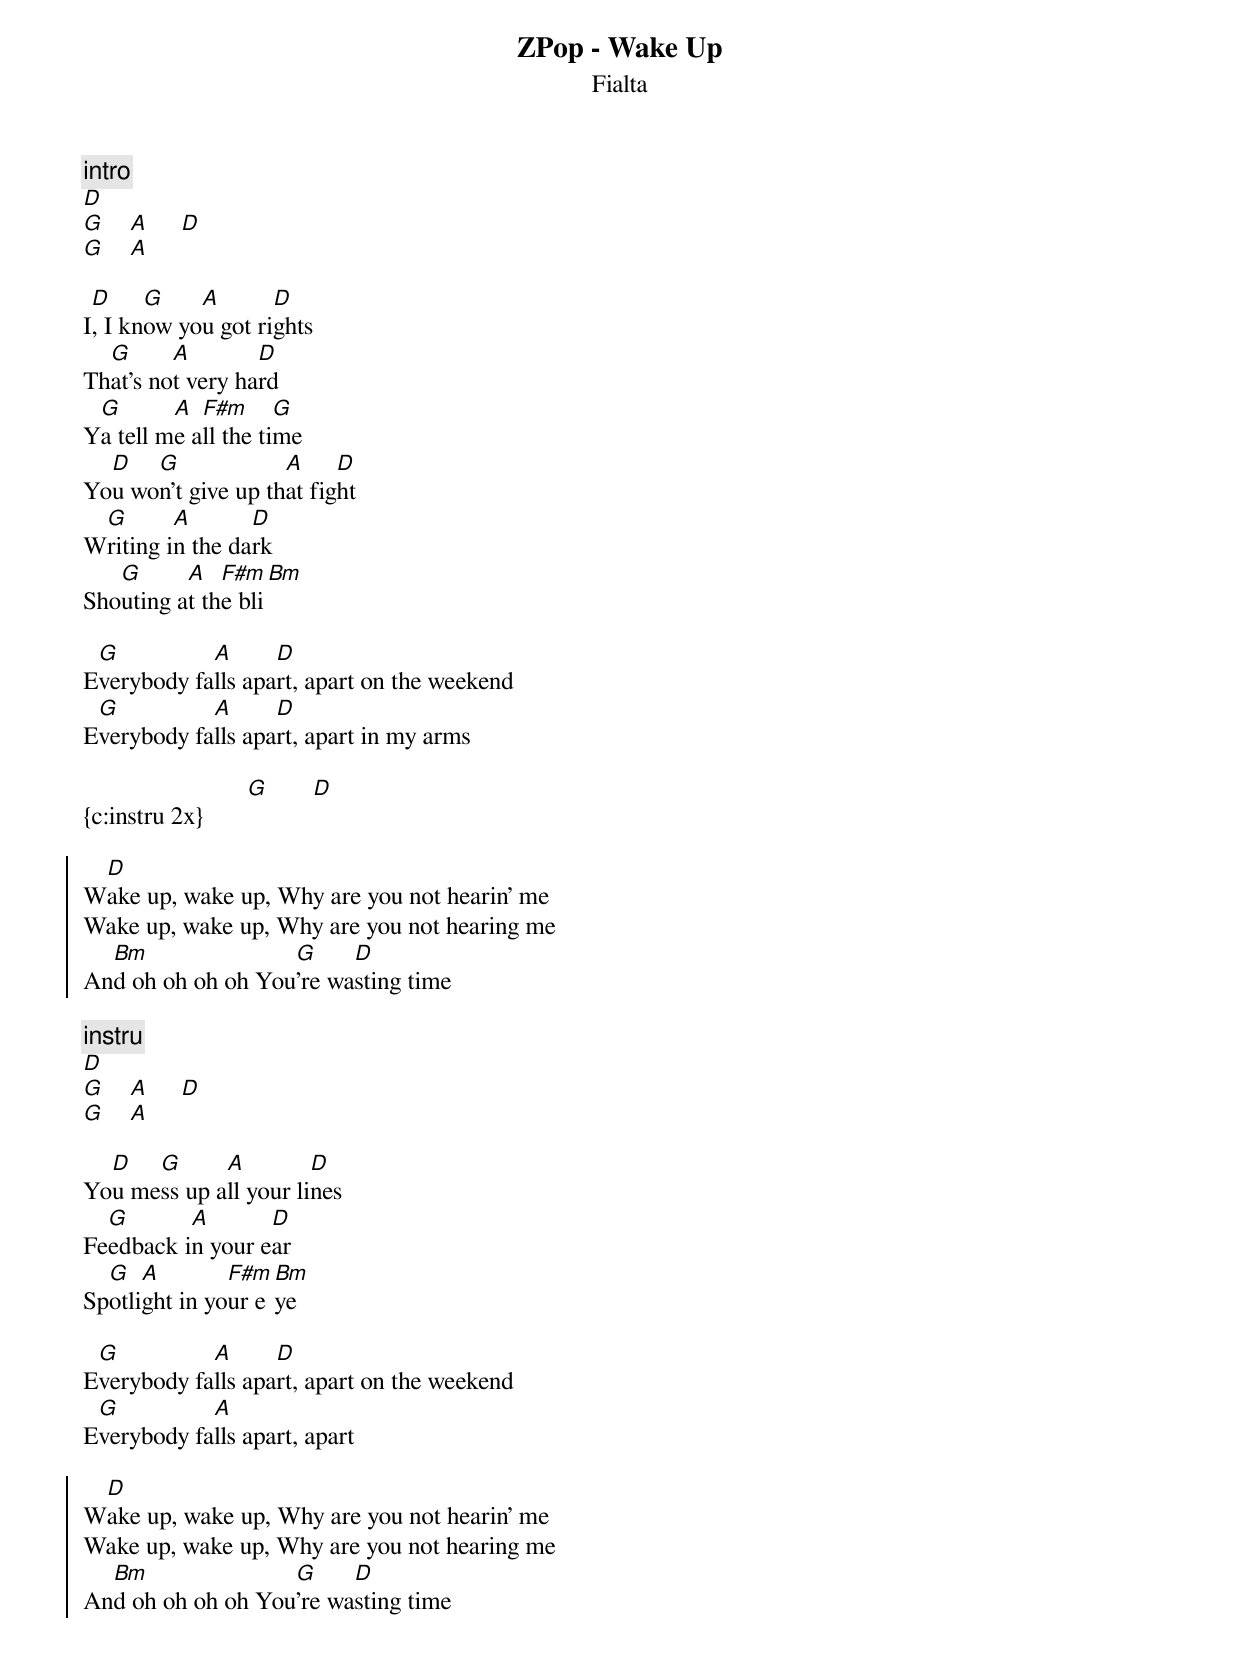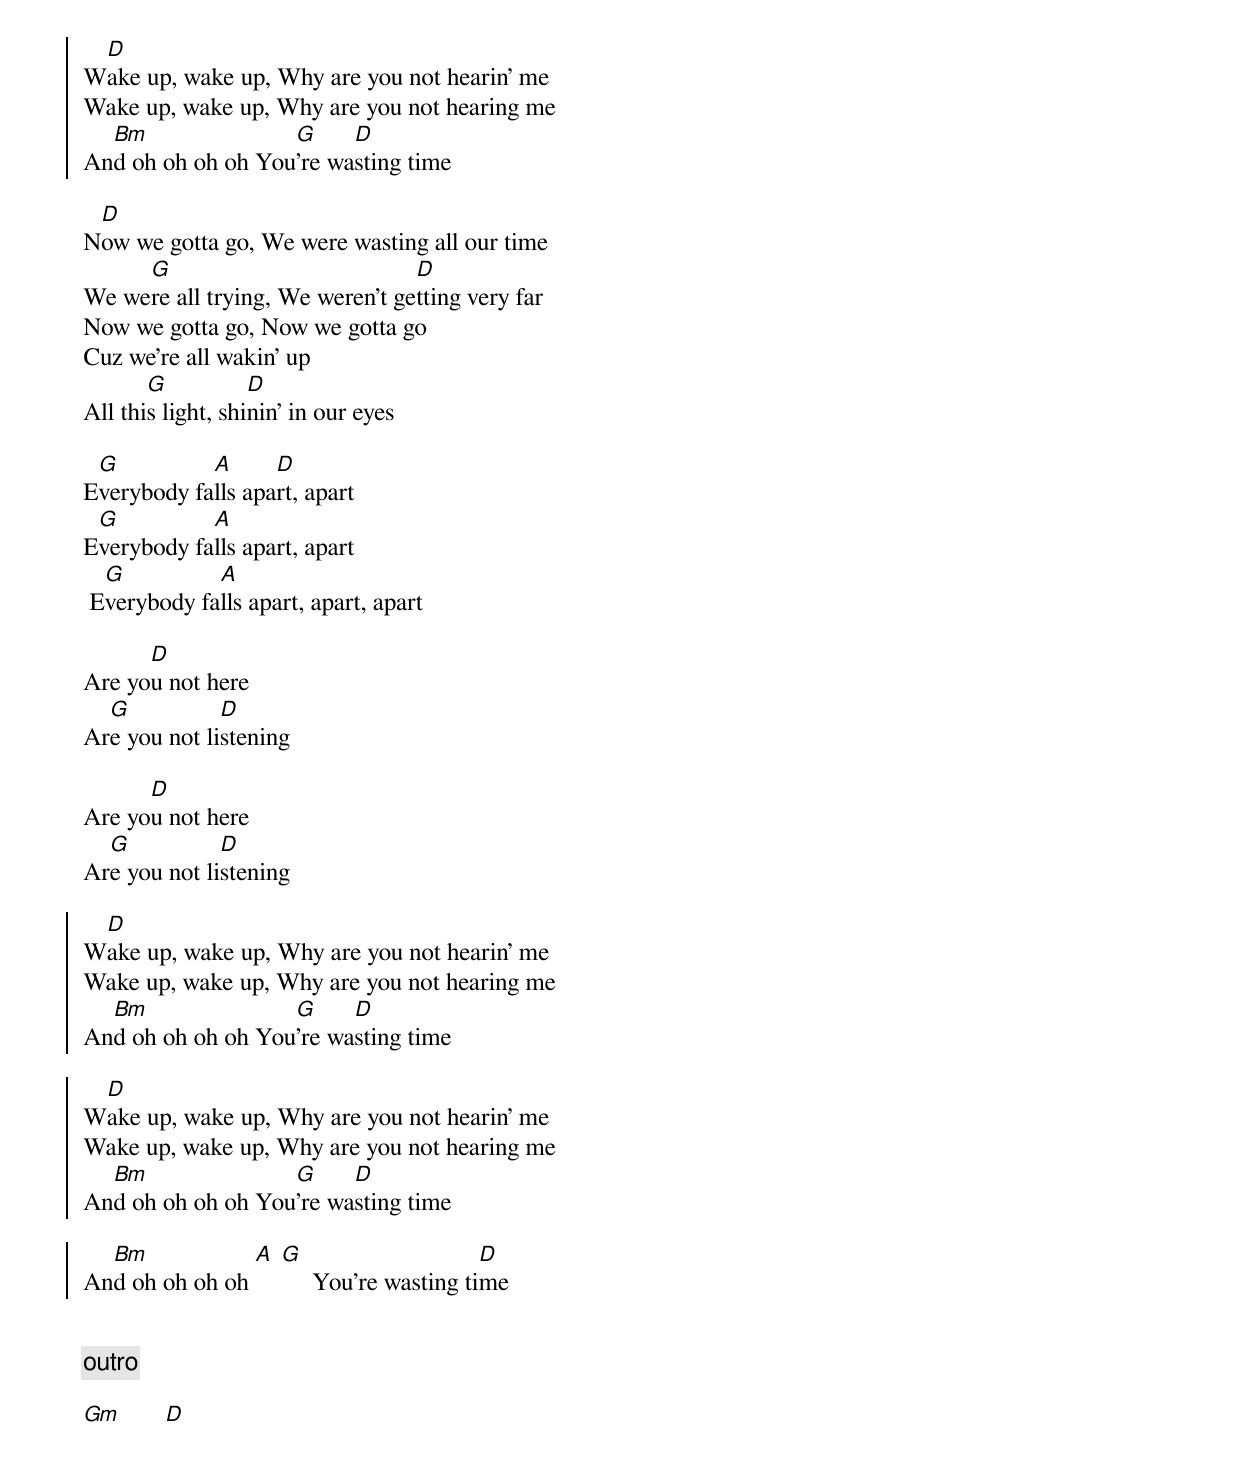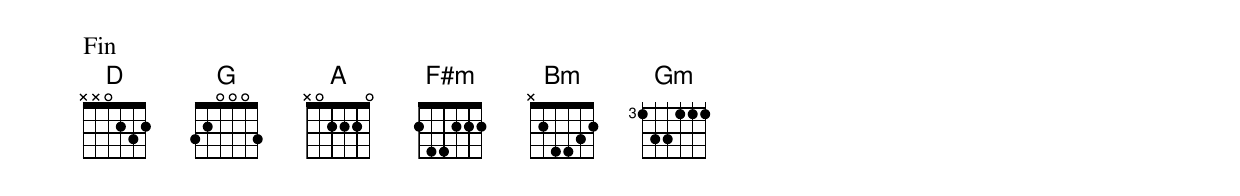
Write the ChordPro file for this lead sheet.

{title: ZPop - Wake Up}
{subtitle: Fialta}
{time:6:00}

{c:intro}
[D]
[G]    [A]     [D]
[G]    [A]

I[D], I kn[G]ow yo[A]u got ri[D]ghts
Th[G]at's no[A]t very ha[D]rd
Y[G]a tell m[A]e a[F#m]ll the ti[G]me
Yo[D]u wo[G]n't give up th[A]at fig[D]ht
W[G]riting i[A]n the da[D]rk
Sho[G]uting a[A]t th[F#m]e bli[Bm]

E[G]verybody fa[A]lls apa[D]rt, apart on the weekend
E[G]verybody fa[A]lls apa[D]rt, apart in my arms

{c:instru 2x}       [G]       [D]

{soc}
W[D]ake up, wake up, Why are you not hearin' me
Wake up, wake up, Why are you not hearing me
An[Bm]d oh oh oh oh You[G]'re wa[D]sting time
{eoc}

{c:instru}
[D]
[G]    [A]     [D]
[G]    [A]

Yo[D]u me[G]ss up a[A]ll your li[D]nes
Fe[G]edback i[A]n your e[D]ar
Sp[G]otli[A]ght in yo[F#m]ur e[Bm]ye

E[G]verybody fa[A]lls apa[D]rt, apart on the weekend
E[G]verybody fa[A]lls apart, apart

{soc}
W[D]ake up, wake up, Why are you not hearin' me
Wake up, wake up, Why are you not hearing me
An[Bm]d oh oh oh oh You[G]'re wa[D]sting time

W[D]ake up, wake up, Why are you not hearin' me
Wake up, wake up, Why are you not hearing me
An[Bm]d oh oh oh oh You[G]'re wa[D]sting time
{eoc}

N[D]ow we gotta go, We were wasting all our time
We we[G]re all trying, We weren't ge[D]tting very far
Now we gotta go, Now we gotta go
Cuz we're all wakin' up
All thi[G]s light, shi[D]nin' in our eyes

E[G]verybody fa[A]lls apa[D]rt, apart
E[G]verybody fa[A]lls apart, apart
 E[G]verybody fa[A]lls apart, apart, apart

Are yo[D]u not here
Ar[G]e you not li[D]stening

Are yo[D]u not here
Ar[G]e you not li[D]stening

{soc}
W[D]ake up, wake up, Why are you not hearin' me
Wake up, wake up, Why are you not hearing me
An[Bm]d oh oh oh oh You[G]'re wa[D]sting time

W[D]ake up, wake up, Why are you not hearin' me
Wake up, wake up, Why are you not hearing me
An[Bm]d oh oh oh oh You[G]'re wa[D]sting time

An[Bm]d oh oh oh oh [A] [G]     You're wasting ti[D]me

{eoc}

{c:outro}

[Gm]       [D]






Fin
